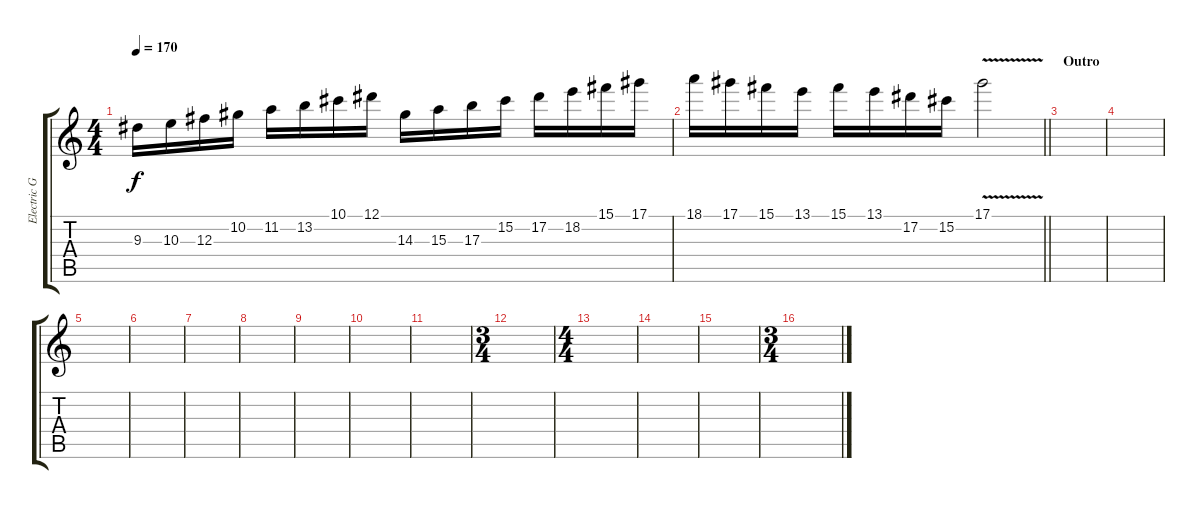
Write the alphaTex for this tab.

\track ("Electric Guitar (solo)" "Electric G") {instrument distortionguitar}
\staff {score tabs}
\tuning (Eb4 Bb3 Gb3 Db3 Ab2 Db2) {hide}
\ts (4 4)
\tempo 170
\clef g2
\ks c
9.3.16{dy f} 10.3.16 12.3.16 10.2.16 11.2.16 13.2.16 10.1.16 12.1.16 14.3.16 15.3.16 17.3.16 15.2.16 17.2.16 18.2.16 15.1.16 17.1.16 |
\barLineRight lightlight
18.1.16 17.1.16 15.1.16 13.1.16 15.1.16 13.1.16 17.2.16 15.2.16 17.1{v}.2 |
\section ("" "Outro")
|
|
|
|
|
|
|
|
|
\ts (3 4)
|
\ts (4 4)
|
|
|
\ts (3 4)
